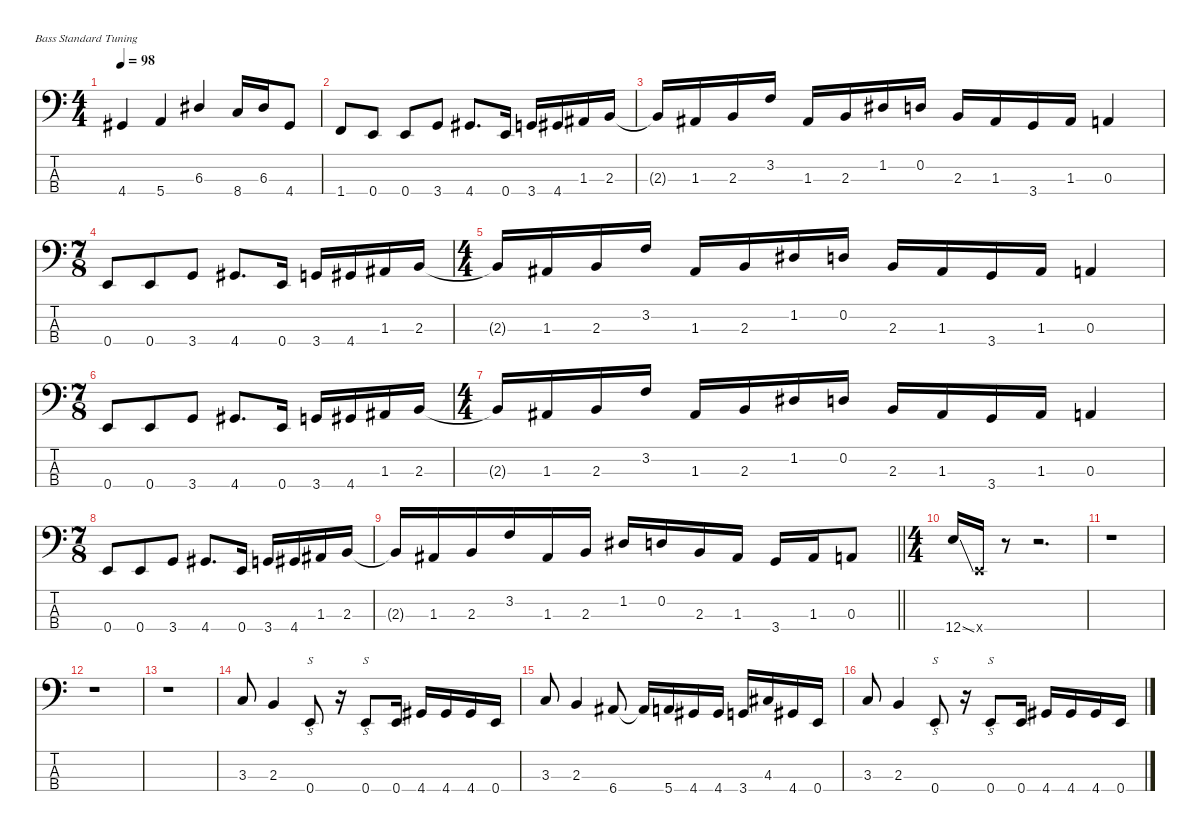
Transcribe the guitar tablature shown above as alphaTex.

\defaultSystemsLayout 4
\hideDynamics
\bracketExtendMode nobrackets
\singleTrackTrackNamePolicy hidden
\multiTrackTrackNamePolicy hidden
\firstSystemTrackNameMode fullname
\otherSystemsTrackNameOrientation horizontal
\track ("Bass" "el.bs.") {instrument electricbassfinger}
\staff {score tabs}
\tuning (G2 D2 A1 E1)
\ts (4 4)
\tempo 98
\clef f4
\ks aminor
4.4{acc #}.4{dy f beam Up} 5.4.4{beam Up} 6.3{acc #}.4{beam Up} 8.4.16{beam Up} 6.3{acc #}.16{beam Up} 4.4{acc #}.8{beam Up} |
1.4.8{beam Up} 0.4.8{beam Up} 0.4.8{beam Up} 3.4.8{beam Up} 4.4{acc #}.8{d beam Up} 0.4.16{beam Up} 3.4.16{beam Up} 4.4{acc #}.16{beam Up} 1.3{acc #}.16{beam Up} 2.3.16{beam Up} |
2.3{t}.16{beam Up} 1.3{acc #}.16{beam Up} 2.3.16{beam Up} 3.2.16{beam Up} 1.3{acc #}.16{beam Up} 2.3.16{beam Up} 1.2{acc #}.16{beam Up} 0.2.16{beam Up} 2.3.16{beam Up} 1.3{acc #}.16{beam Up} 3.4.16{beam Up} 1.3{acc #}.16{beam Up} 0.3.4{beam Up} |
\ts (7 8)
\beaming (8 3 2 2)
0.4.8{beam Up} 0.4.8{beam Up} 3.4.8{beam Up} 4.4{acc #}.8{d beam Up} 0.4.16{beam Up} 3.4.16{beam Up} 4.4{acc #}.16{beam Up} 1.3{acc #}.16{beam Up} 2.3.16{beam Up} |
\ts (4 4)
\beaming (8 2 2 2 2)
2.3{t}.16{beam Up} 1.3{acc #}.16{beam Up} 2.3.16{beam Up} 3.2.16{beam Up} 1.3{acc #}.16{beam Up} 2.3.16{beam Up} 1.2{acc #}.16{beam Up} 0.2.16{beam Up} 2.3.16{beam Up} 1.3{acc #}.16{beam Up} 3.4.16{beam Up} 1.3{acc #}.16{beam Up} 0.3.4{beam Up} |
\ts (7 8)
\beaming (8 3 2 2)
0.4.8{beam Up} 0.4.8{beam Up} 3.4.8{beam Up} 4.4{acc #}.8{d beam Up} 0.4.16{beam Up} 3.4.16{beam Up} 4.4{acc #}.16{beam Up} 1.3{acc #}.16{beam Up} 2.3.16{beam Up} |
\ts (4 4)
\beaming (8 2 2 2 2)
2.3{t}.16{beam Up} 1.3{acc #}.16{beam Up} 2.3.16{beam Up} 3.2.16{beam Up} 1.3{acc #}.16{beam Up} 2.3.16{beam Up} 1.2{acc #}.16{beam Up} 0.2.16{beam Up} 2.3.16{beam Up} 1.3{acc #}.16{beam Up} 3.4.16{beam Up} 1.3{acc #}.16{beam Up} 0.3.4{beam Up} |
\ts (7 8)
\beaming (8 3 2 2)
0.4.8{beam Up} 0.4.8{beam Up} 3.4.8{beam Up} 4.4{acc #}.8{d beam Up} 0.4.16{beam Up} 3.4.16{beam Up} 4.4{acc #}.16{beam Up} 1.3{acc #}.16{beam Up} 2.3.16{beam Up} |
\barLineRight lightlight
2.3{t}.16{beam Up} 1.3{acc #}.16{beam Up} 2.3.16{beam Up} 3.2.16{beam Up} 1.3{acc #}.16{beam Up} 2.3.16{beam Up} 1.2{acc #}.16{beam Up} 0.2.16{beam Up} 2.3.16{beam Up} 1.3{acc #}.16{beam Up} 3.4.16{beam Up} 1.3{acc #}.16{beam Up} 0.3.8{beam Up} |
\ts (4 4)
\beaming (8 2 2 2 2)
12.4{ss}.16{beam Up} 0.4{x}.16{beam Up} r.8{beam Up} r.2{d beam Up} |
r.1{beam Down} |
r.1{beam Down} |
r.1{beam Down} |
3.3.8{instrument slapbass2 instrument electricbassfinger beam Up} 2.3.4{beam Up} 0.4.8{s beam Up} r.16{beam Up} 0.4.8{s beam Up} 0.4.16{beam Up} 4.4{acc #}.16{beam Up} 4.4{acc #}.16{beam Up} 4.4{acc #}.16{beam Up} 0.4.16{beam Up} |
3.3.8{beam Up} 2.3.4{beam Up} 6.4{acc #}.8{beam Up} 6.4{t acc #}.16{beam Up} 5.4.16{beam Up} 4.4{acc #}.16{beam Up} 4.4{acc #}.16{beam Up} 3.4.16{beam Up} 4.3{acc #}.16{beam Up} 4.4{acc #}.16{beam Up} 0.4.16{beam Up} |
3.3.8{instrument slapbass2 instrument electricbassfinger beam Up} 2.3.4{beam Up} 0.4.8{s beam Up} r.16{beam Up} 0.4.8{s beam Up} 0.4.16{beam Up} 4.4{acc #}.16{beam Up} 4.4{acc #}.16{beam Up} 4.4{acc #}.16{beam Up} 0.4.16{beam Up}
